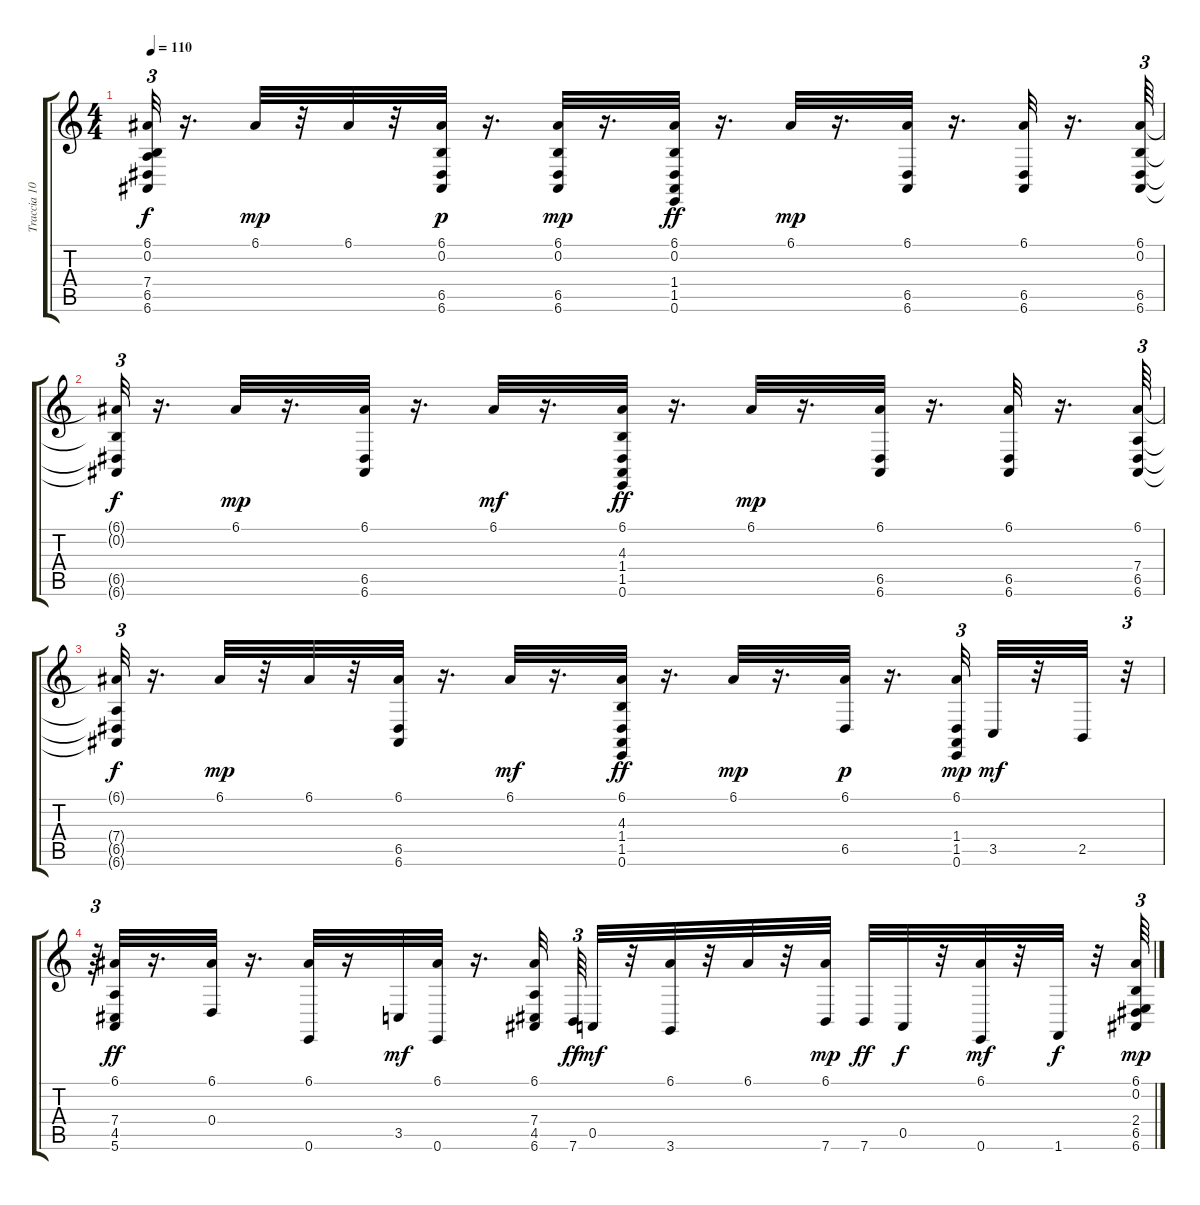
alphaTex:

\track ("Traccia 10" "Traccia 10") {mute instrument acousticgrandpiano}
\staff {score tabs}
\tuning (E4 B3 G3 D3 A2 E2) {hide}
\ts (4 4)
\tempo 110
\clef g2
\ks c
(6.1{t} 0.2{t} 7.4{t} 6.5{t} 6.6{t}).32{tu (3 2) dy f} r.16{d} 6.1.32{dy mp} r.32 6.1.32 r.32 (6.1 0.2 6.5 6.6).32{dy p} r.16{d} (6.1 0.2 6.5 6.6).32{dy mp} r.16{d} (6.1 0.2 1.4 1.5 0.6).32{dy ff} r.16{d} 6.1.32{dy mp} r.16{d} (6.1 6.5 6.6).32 r.16{d} (6.1 6.5 6.6).32 r.16{d} (6.1 0.2 6.5 6.6).64{tu (3 2)} |
(6.1{t} 0.2{t} 6.5{t} 6.6{t}).32{tu (3 2) dy f} r.16{d} 6.1.32{dy mp} r.16{d} (6.1 6.5 6.6).32 r.16{d} 6.1.32{dy mf} r.16{d} (6.1 4.3 1.4 1.5 0.6).32{dy ff} r.16{d} 6.1.32{dy mp} r.16{d} (6.1 6.5 6.6).32 r.16{d} (6.1 6.5 6.6).32 r.16{d} (6.1 7.4 6.5 6.6).64{tu (3 2)} |
(6.1{t} 7.4{t} 6.5{t} 6.6{t}).32{tu (3 2) dy f} r.16{d} 6.1.32{dy mp} r.32 6.1.32 r.32 (6.1 6.5 6.6).32 r.16{d} 6.1.32{dy mf} r.16{d} (6.1 4.3 1.4 1.5 0.6).32{dy ff} r.16{d} 6.1.32{dy mp} r.16{d} (6.1 6.5).32{dy p} r.16{d} (6.1 1.4 1.5 0.6).32{tu (3 2) dy mp} 3.5.32{dy mf} r.32 2.5.32 r.32{tu (3 2)} |
r.64{tu (3 2)} (6.1 7.4 4.5 5.6).32{dy ff} r.16{d} (6.1 0.4).32 r.16{d} (6.1 0.6).32 r.16 3.5.32{dy mf} (6.1 0.6).32 r.16{d} (6.1 7.4 4.5 6.6).32{beam splitsecondary} 7.6.64{tu (3 2) dy ff} 0.5.32{dy mf} r.32 (6.1 3.6).32 r.32 6.1.32 r.32 (6.1 7.6).32{dy mp} 7.6.32{dy ff} 0.5.32{dy f} r.32 (6.1 0.6).32{dy mf} r.32 1.6.32{dy f} r.32 (6.1 0.2 2.4 6.5 6.6).64{tu (3 2) dy mp}
